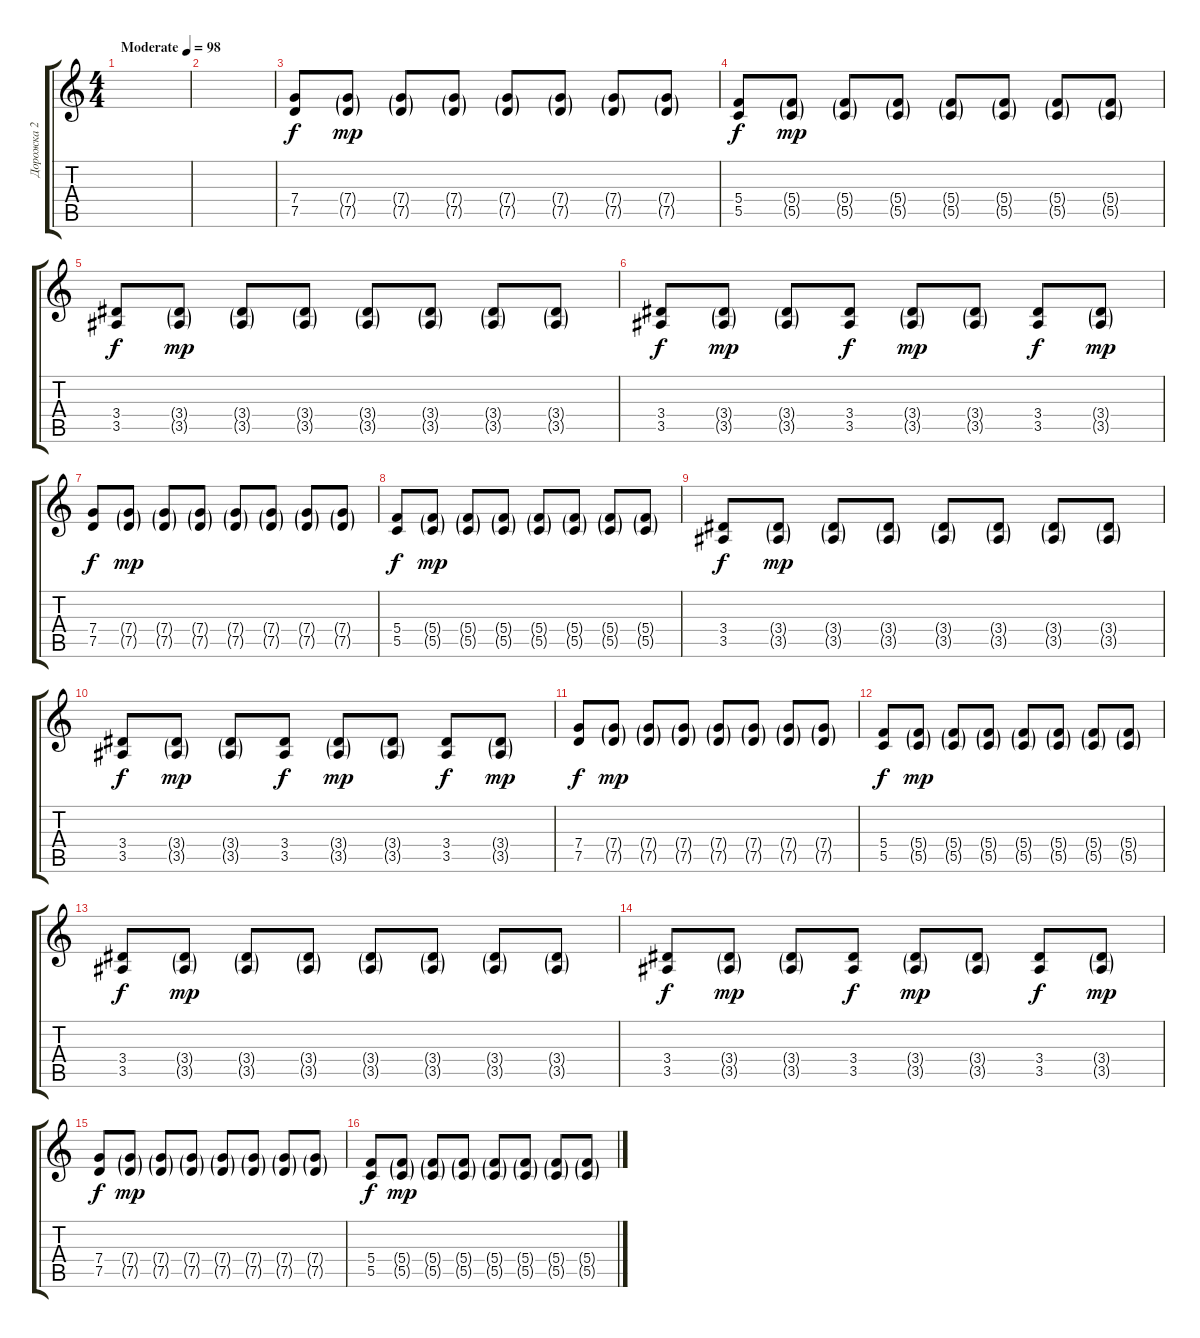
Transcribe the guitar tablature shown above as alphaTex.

\track ("Дорожка 2" "Дорожка 2") {instrument electricguitarclean}
\staff {score tabs}
\tuning (D4 A3 F3 C3 G2 C2) {hide}
\ts (4 4)
\tempo (98 "Moderate")
\clef g2
\ks c
|
|
(7.4 7.5).8 (7.4{g} 7.5{g}).8{dy mp} (7.4{g} 7.5{g}).8 (7.4{g} 7.5{g}).8 (7.4{g} 7.5{g}).8 (7.4{g} 7.5{g}).8 (7.4{g} 7.5{g}).8 (7.4{g} 7.5{g}).8 |
(5.4 5.5).8{dy f} (5.4{g} 5.5{g}).8{dy mp} (5.4{g} 5.5{g}).8 (5.4{g} 5.5{g}).8 (5.4{g} 5.5{g}).8 (5.4{g} 5.5{g}).8 (5.4{g} 5.5{g}).8 (5.4{g} 5.5{g}).8 |
(3.4 3.5).8{dy f} (3.4{g} 3.5{g}).8{dy mp} (3.4{g} 3.5{g}).8 (3.4{g} 3.5{g}).8 (3.4{g} 3.5{g}).8 (3.4{g} 3.5{g}).8 (3.4{g} 3.5{g}).8 (3.4{g} 3.5{g}).8 |
(3.4 3.5).8{dy f} (3.4{g} 3.5{g}).8{dy mp} (3.4{g} 3.5{g}).8 (3.4 3.5).8{dy f} (3.4{g} 3.5{g}).8{dy mp} (3.4{g} 3.5{g}).8 (3.4 3.5).8{dy f} (3.4{g} 3.5{g}).8{dy mp} |
(7.4 7.5).8{dy f} (7.4{g} 7.5{g}).8{dy mp} (7.4{g} 7.5{g}).8 (7.4{g} 7.5{g}).8 (7.4{g} 7.5{g}).8 (7.4{g} 7.5{g}).8 (7.4{g} 7.5{g}).8 (7.4{g} 7.5{g}).8 |
(5.4 5.5).8{dy f} (5.4{g} 5.5{g}).8{dy mp} (5.4{g} 5.5{g}).8 (5.4{g} 5.5{g}).8 (5.4{g} 5.5{g}).8 (5.4{g} 5.5{g}).8 (5.4{g} 5.5{g}).8 (5.4{g} 5.5{g}).8 |
(3.4 3.5).8{dy f} (3.4{g} 3.5{g}).8{dy mp} (3.4{g} 3.5{g}).8 (3.4{g} 3.5{g}).8 (3.4{g} 3.5{g}).8 (3.4{g} 3.5{g}).8 (3.4{g} 3.5{g}).8 (3.4{g} 3.5{g}).8 |
(3.4 3.5).8{dy f} (3.4{g} 3.5{g}).8{dy mp} (3.4{g} 3.5{g}).8 (3.4 3.5).8{dy f} (3.4{g} 3.5{g}).8{dy mp} (3.4{g} 3.5{g}).8 (3.4 3.5).8{dy f} (3.4{g} 3.5{g}).8{dy mp} |
(7.4 7.5).8{dy f} (7.4{g} 7.5{g}).8{dy mp} (7.4{g} 7.5{g}).8 (7.4{g} 7.5{g}).8 (7.4{g} 7.5{g}).8 (7.4{g} 7.5{g}).8 (7.4{g} 7.5{g}).8 (7.4{g} 7.5{g}).8 |
(5.4 5.5).8{dy f} (5.4{g} 5.5{g}).8{dy mp} (5.4{g} 5.5{g}).8 (5.4{g} 5.5{g}).8 (5.4{g} 5.5{g}).8 (5.4{g} 5.5{g}).8 (5.4{g} 5.5{g}).8 (5.4{g} 5.5{g}).8 |
(3.4 3.5).8{dy f} (3.4{g} 3.5{g}).8{dy mp} (3.4{g} 3.5{g}).8 (3.4{g} 3.5{g}).8 (3.4{g} 3.5{g}).8 (3.4{g} 3.5{g}).8 (3.4{g} 3.5{g}).8 (3.4{g} 3.5{g}).8 |
(3.4 3.5).8{dy f} (3.4{g} 3.5{g}).8{dy mp} (3.4{g} 3.5{g}).8 (3.4 3.5).8{dy f} (3.4{g} 3.5{g}).8{dy mp} (3.4{g} 3.5{g}).8 (3.4 3.5).8{dy f} (3.4{g} 3.5{g}).8{dy mp} |
(7.4 7.5).8{dy f volume 13} (7.4{g} 7.5{g}).8{dy mp} (7.4{g} 7.5{g}).8 (7.4{g} 7.5{g}).8 (7.4{g} 7.5{g}).8 (7.4{g} 7.5{g}).8 (7.4{g} 7.5{g}).8 (7.4{g} 7.5{g}).8 |
(5.4 5.5).8{dy f} (5.4{g} 5.5{g}).8{dy mp} (5.4{g} 5.5{g}).8 (5.4{g} 5.5{g}).8 (5.4{g} 5.5{g}).8 (5.4{g} 5.5{g}).8 (5.4{g} 5.5{g}).8 (5.4{g} 5.5{g}).8
